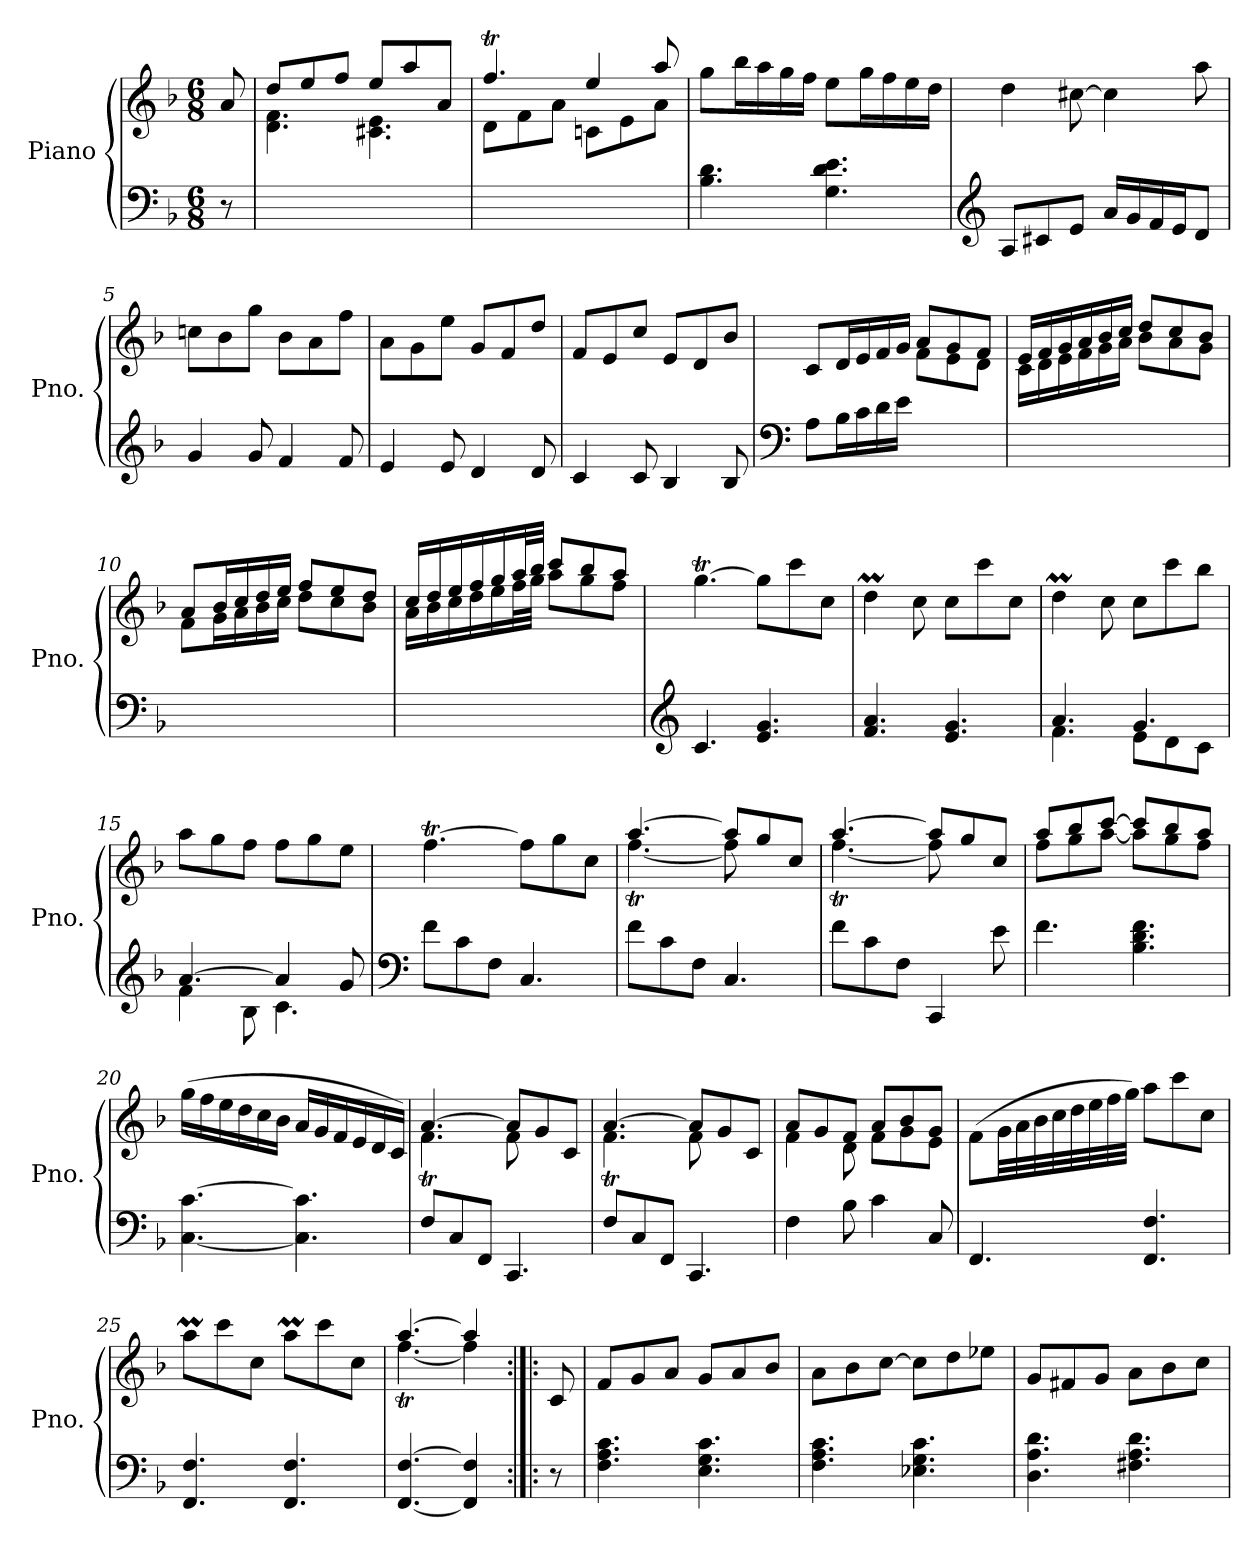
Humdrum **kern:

**kern	**kern
*part1	*part1
*staff2	*staff1
*I"Piano	*
*I'Pno.	*
*clefF4	*clefG2
*k[b-]	*k[b-]
*M6/8	*M6/8
=	=
8r	8a/
=1	=1
*	*^
2.ryy	8dd/L	4.d\ 4.f\
.	8ee/	.
.	8ff/J	.
.	8ee/L	4.c#X\ 4.e\
.	8aa/	.
.	8a/J	.
=2	=2	=2
2.ryy	4.ffT/	8d\L
.	.	8f\
.	.	8a\J
.	4ee/	8cn\L
.	.	8e\
.	8aa/	8a\J
*	*v	*v
=3	=3
4.B-\ 4.d\	8gg\L
.	16bb-\L
.	16aa\
.	16gg\
.	16ff\JJ
4.G\ 4.d\ 4.e\	8ee\L
.	16gg\L
.	16ff\
.	16ee\
.	16dd\JJ
!!LO:LB:g=z
=4	=4
*clefG2	*
8A/L	4dd\
8c#X/	.
8e/J	[8cc#X\
16a/LL	4cc#\]
16g/	.
16f/	.
16e/J	.
8d/J	8aa\
=5	=5
4g/	8ccn\L
.	8b-\
8g/	8gg\J
4f/	8b-\L
.	8a\
8f/	8ff\J
=6	=6
4e/	8a\L
.	8g\
8e/	8ee\J
4d/	8g/L
.	8f/
8d/	8dd/J
=7	=7
4c/	8f/L
.	8e/
8c/	8cc/J
4B-/	8e/L
.	8d/
8B-/	8b-/J
!!LO:LB:g=z
=8	=8
*clefF4	*
*	*^
8A\L	8c/L	4.ryy
16B-\L	16d/L	.
16c\	16e/	.
16d\	16f/	.
16e\JJ	16g/JJ	.
8ryy	8a/L	8f\L
4ryy	8g/	8e\
.	8f/J	8d\J
=9	=9	=9
2.ryy	16e/LL	16c\LL
.	16f/	16d\
.	16g/	16e\
.	16a/	16f\
.	16b-/	16g\
.	16cc/JJ	16a\JJ
.	8dd/L	8b-\L
.	8cc/	8a\
.	8b-/J	8g\J
=10	=10	=10
2.ryy	8a/L	8f\L
.	16b-/L	16g\L
.	16cc/	16a\
.	16dd/	16b-\
.	16ee/JJ	16cc\JJ
.	8ff/L	8dd\L
.	8ee/	8cc\
.	8dd/J	8b-\J
=11	=11	=11
2.ryy	16cc/LL	16a\LL
.	16dd/	16b-\
.	16ee/	16cc\
.	16ff/	16dd\
.	16gg/	16ee\
.	32aa/L	32ff\L
.	32bb-/JJJ	32gg\JJJ
.	8ccc/L	8aa\L
.	8bb-/	8gg\
.	8aa/J	8ff\J
*	*v	*v
!!LO:LB:g=z
=12	=12
*clefG2	*
4.c/	[4.ggT\
4.e/ 4.g/	8gg\L]
.	8ccc\
.	8cc\J
=13	=13
4.f/ 4.a/	4ddM\
.	8cc\
4.e/ 4.g/	8cc\L
.	8ccc\
.	8cc\J
=14	=14
*^	*
4.a/	4.f\	4ddM\
.	.	8cc\
4.g/	8e\L	8cc\L
.	8d\	8ccc\
.	8c\J	8bb-\J
=15	=15	=15
[4.a/	4f\	8aa\L
.	.	8gg\
.	8B-\	8ff\J
4a/]	4.c\	8ff\L
.	.	8gg\
8g/	.	8ee\J
*v	*v	*
=16	=16
*clefF4	*
8f\L	[4.ffT\
8c\	.
8F\J	.
4.C/	8ff\L]
.	8gg\
.	8cc\J
!!LO:LB:g=z
=17	=17
*	*^
8f\L	[4.aa/	[4.ffT\
8c\	.	.
8F\J	.	.
4.C/	8aa/L]	8ff\]
.	8gg/	4ryy
.	8cc/J	.
=18	=18	=18
8f\L	[4.aa/	[4.ffT\
8c\	.	.
8F\J	.	.
4CC/	8aa/L]	8ff\]
.	8gg/	4ryy
8e\	8cc/J	.
=19	=19	=19
4.f\	8aa/L	8ff\L
.	8bb-/	8gg\
.	[8ccc/J	[8aa\J
4.B-\ 4.d\ 4.f\	8ccc/L]	8aa\L]
.	8bb-/	8gg\
.	8aa/J	8ff\J
*	*v	*v
=20	=20
[4.C\ [4.c\	(>16gg\LL
.	16ff\
.	16ee\
.	16dd\
.	16cc\
.	16b-\JJ
4.C\] 4.c\]	16a/LL
.	16g/
.	16f/
.	16e/
.	16d/
.	16c/JJ)
=21	=21
*	*^
8F/L	[4.a/	4.fT\
8C/	.	.
8FF/J	.	.
4.CC/	8a/L]	8f\
.	8g/	4ryy
.	8c/J	.
!!LO:LB:g=z	!!
=22	=22	=22
8F/L	[4.a/	4.fT\
8C/	.	.
8FF/J	.	.
4.CC/	8a/L]	8f\
.	8g/	4ryy
.	8c/J	.
=23	=23	=23
4F\	8a/L	4f\
.	8g/	.
8B-\	8f/J	8d\
4c\	8a/L	8f\L
.	8b-/	8g\
8C/	8g/J	8e\J
*	*v	*v
=24	=24
4.FF/	(>8f\L
.	32g\LL
.	32a\
.	32b-\
.	32cc\
.	32dd\
.	32ee\
.	32ff\
.	32gg\JJJ)
4.FF/ 4.F/	8aa\L
.	8ccc\
.	8cc\J
=25	=25
4.FF/ 4.F/	8aam\L
.	8ccc\
.	8cc\J
4.FF/ 4.F/	8aam\L
.	8ccc\
.	8cc\J
=26	=26
*	*^
[4.FF/ [4.F/	[4.aa/	[4.ffT\
4FF/] 4F/]	4aa/]	4ff\]
*	*v	*v
!!LO:PB:g=z
=27:|!|:	=27:|!|:
8r	8c/
=28	=28
4.F\ 4.A\ 4.c\	8f/L
.	8g/
.	8a/J
4.E\ 4.G\ 4.c\	8g/L
.	8a/
.	8b-/J
=29	=29
4.F\ 4.A\ 4.c\	8a\L
.	8b-\
.	[8cc\J
4.E-X\ 4.G\ 4.c\	8cc\L]
.	8dd\
.	8ee-X\J
=30	=30
4.D\ 4.A\ 4.d\	8g/L
.	8f#X/
.	8g/J
4.F#X\ 4.A\ 4.d\	8a\L
.	8b-\
.	8cc\J
=	=
*-	*-
